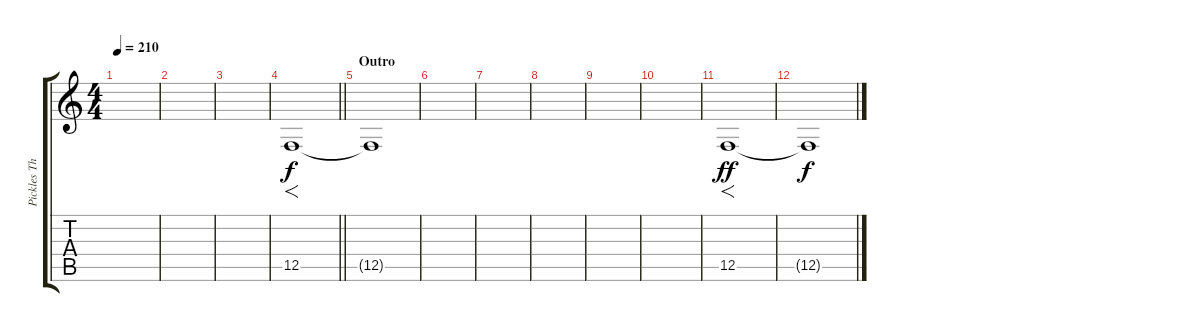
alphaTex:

\track ("Pickles The Drummer (Reverse Cymbal)" "Pickles Th") {instrument reversecymbal}
\staff {score tabs}
\tuning (C4 G3 Eb3 Bb2 F2 C2) {hide}
\ts (4 4)
\tempo 210
\clef g2
\ks c
|
|
|
\barLineRight lightlight
12.5.1{f} |
\section ("" "Outro")
12.5{t}.1 |
|
|
|
|
|
12.5.1{f dy ff} |
12.5{t}.1{dy f}
